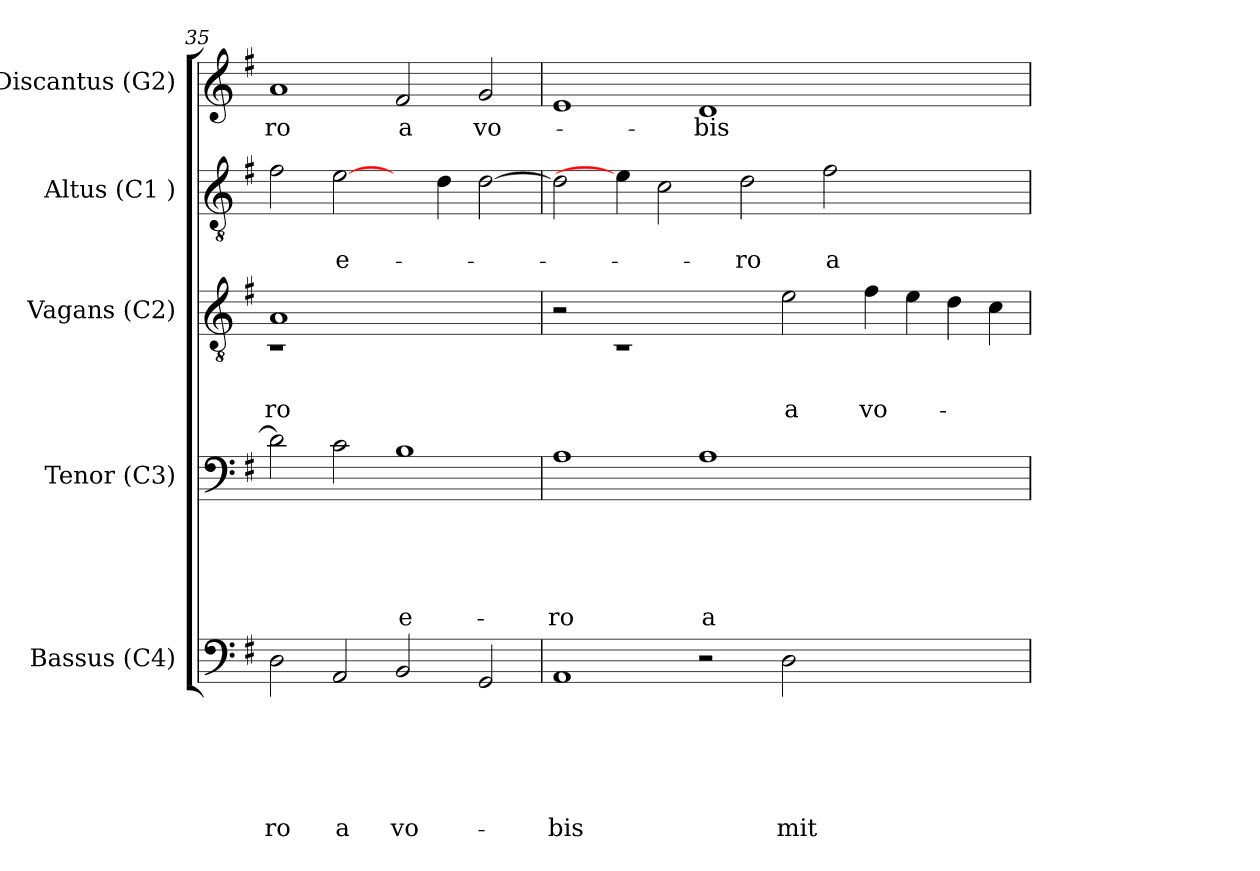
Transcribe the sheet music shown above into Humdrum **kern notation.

**kern	**text	**text	**text	**text	**text	**text	**kern	**text	**text	**text	**text	**text	**kern	**text	**text	**text	**kern	**text	**text	**kern	**text
*part5	*part5	*part5	*part5	*part5	*part5	*part5	*part4	*part4	*part4	*part4	*part4	*part4	*part3	*part3	*part3	*part3	*part2	*part2	*part2	*part1	*part1
*staff5	*staff5	*staff5	*staff5	*staff5	*staff5	*staff5	*staff4	*staff4	*staff4	*staff4	*staff4	*staff4	*staff3	*staff3	*staff3	*staff3	*staff2	*staff2	*staff2	*staff1	*staff1
*I"Bassus (C4)	*	*	*	*	*	*	*I"Tenor (C3)	*	*	*	*	*	*I"Vagans (C2)	*	*	*	*I"Altus (C1 )	*	*	*I"Discantus (G2)	*
*I'B.	*	*	*	*	*	*	*I'T.	*	*	*	*	*	*I'V.	*	*	*	*I'A.	*	*	*I'D.	*
*clefF4	*	*	*	*	*	*	*clefF4	*	*	*	*	*	*clefGv2	*	*	*	*clefGv2	*	*	*clefG2	*
*k[f#]	*	*	*	*	*	*	*k[f#]	*	*	*	*	*	*k[f#]	*	*	*	*k[f#]	*	*	*k[f#]	*
*G:	*	*	*	*	*	*	*G:	*	*	*	*	*	*G:	*	*	*	*G:	*	*	*G:	*
=35	=35	=35	=35	=35	=35	=35	=35	=35	=35	=35	=35	=35	=35	=35	=35	=35	=35	=35	=35	=35	=35
!	!	!	!	!	!	!LO:LY:b	!	!	!	!	!	!	!	!	!	!LO:LY:b	!	!	!	!	!LO:LY:b
*	*	*	*	*	*	*	*	*	*	*	*	*	*^	*	*	*	*	*	*	*	*
2D\	.	.	.	.	.	-ro	2d\]	.	.	.	.	.	1A	1rC	.	.	-ro	2f#\	.	.	1a	-ro
!	!	!	!	!	!	!LO:LY:b	!	!	!	!	!	!	!	!	!	!	!	!	!	!LO:LY:b:rj	!	!
2AA/	.	.	.	.	.	a	2c\	.	.	.	.	.	.	.	.	.	.	[2e\	.	-e-	.	.
!	!	!	!	!	!	!LO:LY:b	!	!	!	!	!	!LO:LY:b:rj	!	!	!	!	!	!	!	!	!	!LO:LY:b
2BB/	.	.	.	.	.	vo-	1B	.	.	.	.	-e-	1ryy	1ryy	.	.	.	4ryy	.	.	2f#/	a
.	.	.	.	.	.	.	.	.	.	.	.	.	.	.	.	.	.	4d\	.	.	.	.
!	!	!	!	!	!	!	!	!	!	!	!	!	!	!	!	!	!	!	!	!	!	!LO:LY:b
2GG/	.	.	.	.	.	.	.	.	.	.	.	.	.	.	.	.	.	[>2d\	.	.	2g/	vo-
*	*	*	*	*	*	*	*	*	*	*	*	*	*v	*v	*	*	*	*	*	*	*	*
=36	=36	=36	=36	=36	=36	=36	=36	=36	=36	=36	=36	=36	=36	=36	=36	=36	=36	=36	=36	=36	=36
!	!	!	!	!	!	!LO:LY:b	!	!	!	!	!	!LO:LY:b	!	!	!	!	!	!	!	!	!
1AA	.	.	.	.	.	-bis	1A	.	.	.	.	-ro	2r	.	.	.	2d\]	.	.	1e	.
.	.	.	.	.	.	.	.	.	.	.	.	.	1rC	.	.	.	4e\]	.	.	.	.
.	.	.	.	.	.	.	.	.	.	.	.	.	.	.	.	.	2c\	.	.	.	.
!	!	!	!	!	!	!	!	!	!	!	!	!LO:LY:b:rj	!	!	!	!	!	!	!	!	!LO:LY:b
2r	.	.	.	.	.	.	1A	.	.	.	.	a	.	.	.	.	.	.	.	1d	-bis
!	!	!	!	!	!	!	!	!	!	!	!	!	!	!	!	!	!	!	!LO:LY:b	!	!
.	.	.	.	.	.	.	.	.	.	.	.	.	.	.	.	.	2d\	.	-ro	.	.
!	!	!	!	!	!	!LO:LY:b	!	!	!	!	!	!	!	!	!	!LO:LY:b	!	!	!	!	!
2D\	.	.	.	.	.	mit-	.	.	.	.	.	.	2e\	.	.	a	.	.	.	.	.
!	!	!	!	!	!	!	!	!	!	!	!	!	!	!	!	!	!	!	!LO:LY:b	!	!
.	.	.	.	.	.	.	.	.	.	.	.	.	.	.	.	.	2f#\	.	a	.	.
!	!	!	!	!	!	!	!	!	!	!	!	!	!	!	!	!LO:LY:b	!	!	!	!	!
1ryy	.	.	.	.	.	.	1ryy	.	.	.	.	.	4f#\	.	.	vo-	.	.	.	1ryy	.
.	.	.	.	.	.	.	.	.	.	.	.	.	4e\	.	.	.	2.ryy	.	.	.	.
.	.	.	.	.	.	.	.	.	.	.	.	.	4d\	.	.	.	.	.	.	.	.
.	.	.	.	.	.	.	.	.	.	.	.	.	4c\	.	.	.	.	.	.	.	.
=	=	=	=	=	=	=	=	=	=	=	=	=	=	=	=	=	=	=	=	=	=
*-	*-	*-	*-	*-	*-	*-	*-	*-	*-	*-	*-	*-	*-	*-	*-	*-	*-	*-	*-	*-	*-
